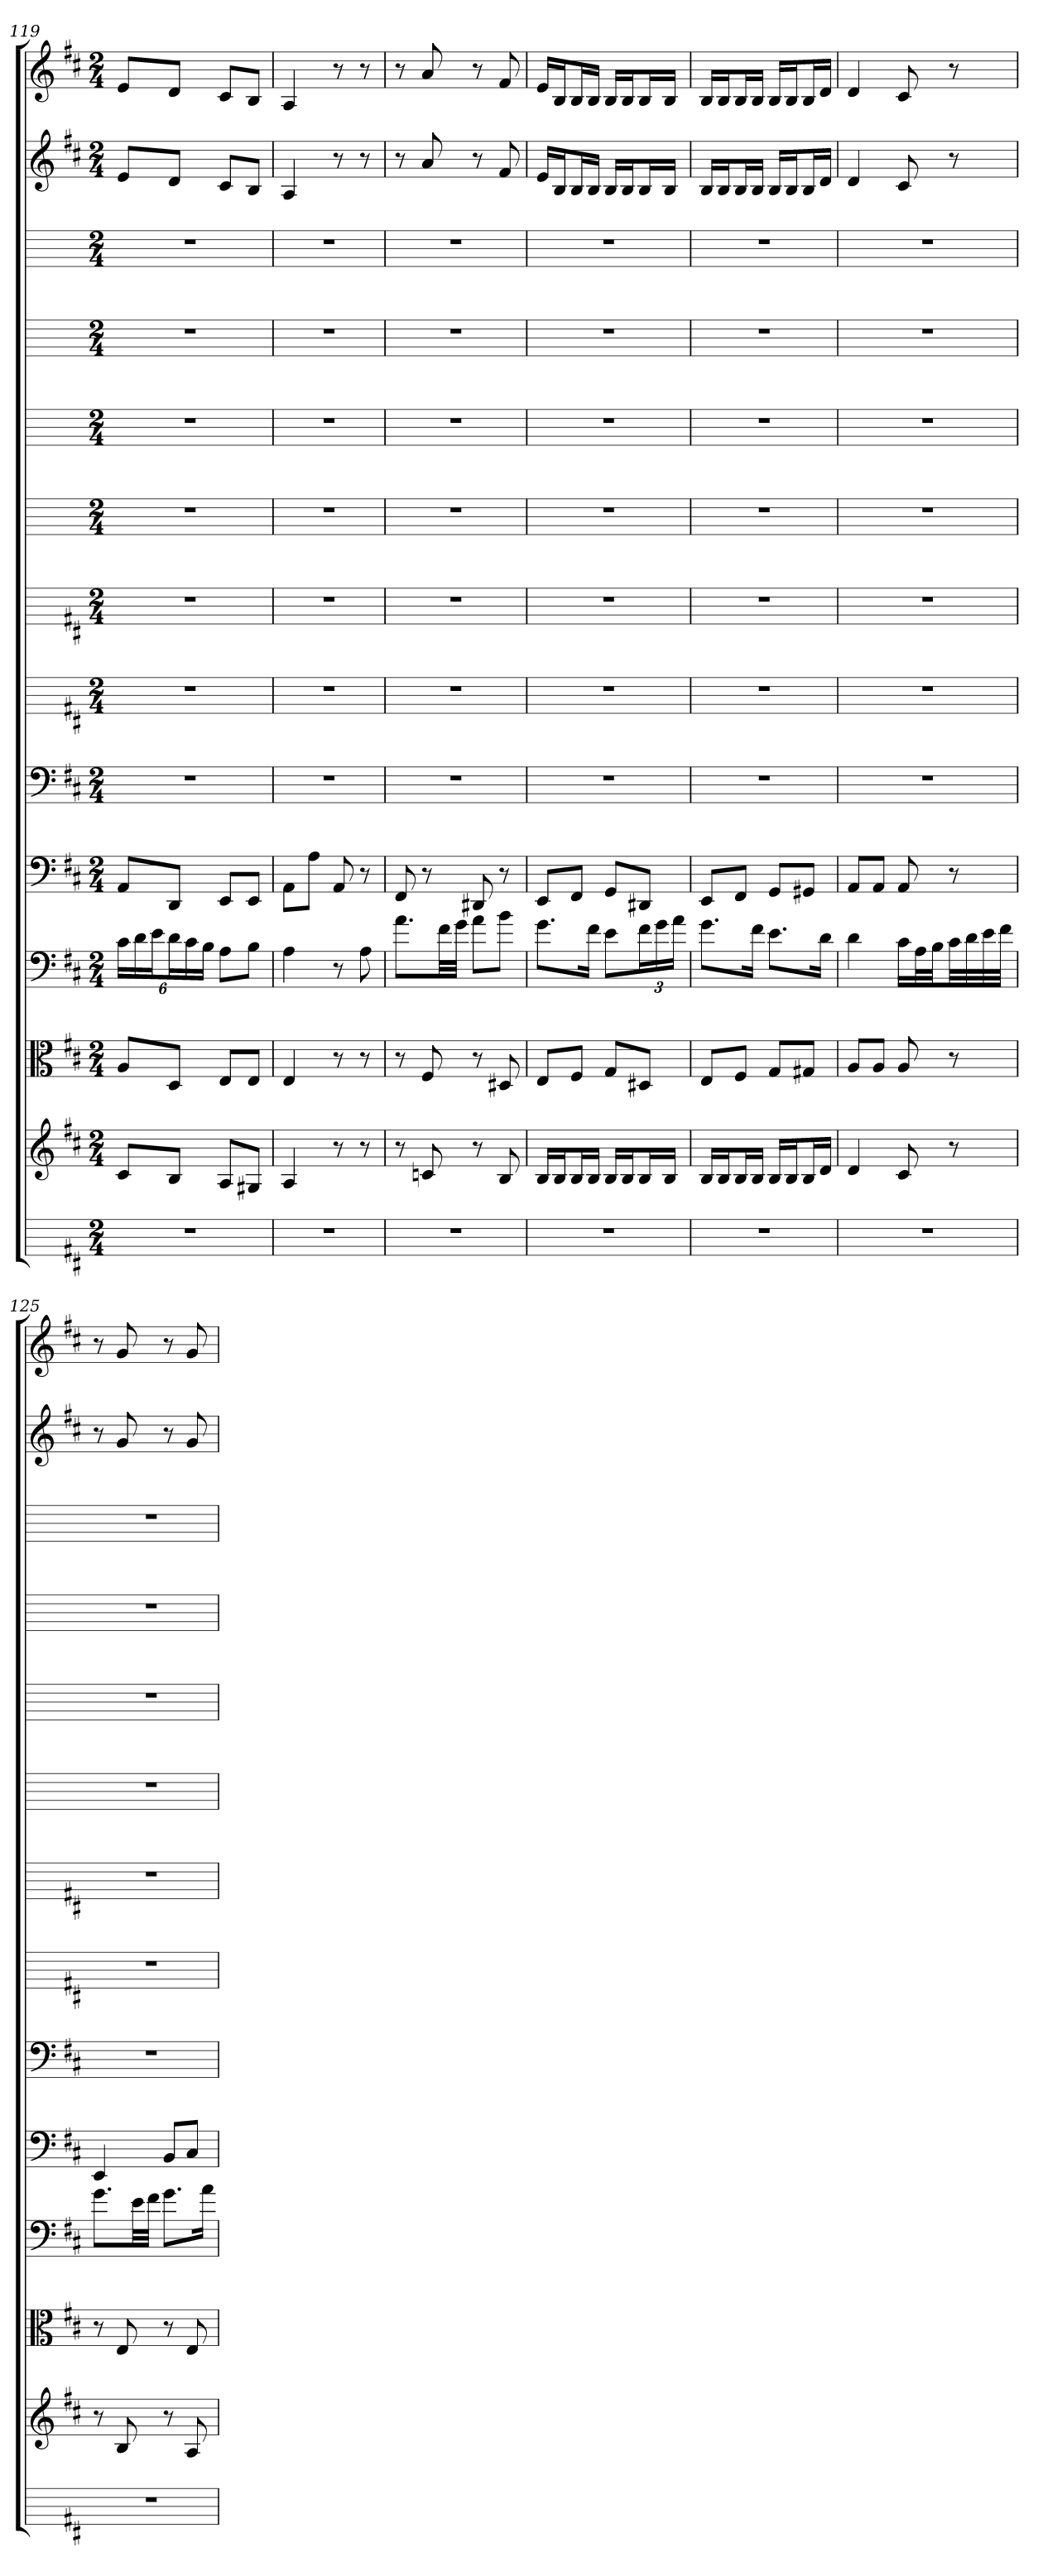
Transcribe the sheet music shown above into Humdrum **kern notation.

**kern	**kern	**kern	**kern	**kern	**kern	**kern	**kern	**kern	**kern	**kern	**kern	**kern	**kern
*part14	*part13	*part12	*part11	*part10	*part9	*part8	*part7	*part6	*part5	*part4	*part3	*part2	*part1
*staff14	*staff13	*staff12	*staff11	*staff10	*staff9	*staff8	*staff7	*staff6	*staff5	*staff4	*staff3	*staff2	*staff1
*	*	*clefC3	*clefF4	*clefF4	*clefF4	*	*	*	*	*	*	*	*
*k[f#c#]	*k[f#c#]	*k[f#c#]	*k[f#c#]	*k[f#c#]	*k[f#c#]	*k[f#c#]	*k[f#c#]	*k[]	*k[]	*k[]	*k[]	*k[f#c#]	*k[f#c#]
*D:	*D:	*D:	*D:	*D:	*D:	*D:	*D:	*	*	*	*	*D:	*D:
*M2/4	*M2/4	*M2/4	*M2/4	*M2/4	*M2/4	*M2/4	*M2/4	*M2/4	*M2/4	*M2/4	*M2/4	*M2/4	*M2/4
=119	=119	=119	=119	=119	=119	=119	=119	=119	=119	=119	=119	=119	=119
2r	8c#L	8A/L	24c#\LL	8AA/L	2r	2r	2r	2r	2r	2r	2r	8eL	8eL
.	.	.	24d\	.	.	.	.	.	.	.	.	.	.
.	.	.	24e\J	.	.	.	.	.	.	.	.	.	.
.	8BJ	8D/J	24d\L	8DD/J	.	.	.	.	.	.	.	8dJ	8dJ
.	.	.	24c#\	.	.	.	.	.	.	.	.	.	.
.	.	.	24B\JJ	.	.	.	.	.	.	.	.	.	.
.	8AL	8E/L	8A\L	8EE/L	.	.	.	.	.	.	.	8c#L	8c#L
.	8G#XJ	8E/J	8B\J	8EE/J	.	.	.	.	.	.	.	8BJ	8BJ
=120	=120	=120	=120	=120	=120	=120	=120	=120	=120	=120	=120	=120	=120
2r	4A	4E	4A	8AA\L	2r	2r	2r	2r	2r	2r	2r	4A	4A
.	.	.	.	8A\J	.	.	.	.	.	.	.	.	.
.	8r	8r	8r	8AA	.	.	.	.	.	.	.	8r	8r
.	8r	8r	8A	8r	.	.	.	.	.	.	.	8r	8r
=121	=121	=121	=121	=121	=121	=121	=121	=121	=121	=121	=121	=121	=121
2r	8r	8r	8.a\L	8FF#	2r	2r	2r	2r	2r	2r	2r	8r	8r
.	8cn	8F#	.	8r	.	.	.	.	.	.	.	8a	8a
.	.	.	32f#\LL	.	.	.	.	.	.	.	.	.	.
.	.	.	32g\JJJ	.	.	.	.	.	.	.	.	.	.
.	8r	8r	8a\L	8DD#X	.	.	.	.	.	.	.	8r	8r
.	8B	8D#X	8b\J	8r	.	.	.	.	.	.	.	8f#	8f#
=122	=122	=122	=122	=122	=122	=122	=122	=122	=122	=122	=122	=122	=122
2r	16BLL	8E/L	8.g\L	8EE/L	2r	2r	2r	2r	2r	2r	2r	16eLL	16eLL
.	16BJ	.	.	.	.	.	.	.	.	.	.	16BJ	16BJ
.	16BL	8F#/J	.	8FF#/J	.	.	.	.	.	.	.	16BL	16BL
.	16BJJ	.	16f#\Jk	.	.	.	.	.	.	.	.	16BJJ	16BJJ
.	16BLL	8G/L	8e\L	8GG/L	.	.	.	.	.	.	.	16BLL	16BLL
.	16BJ	.	.	.	.	.	.	.	.	.	.	16BJ	16BJ
.	16BL	8D#X/J	24f#\L	8DD#X/J	.	.	.	.	.	.	.	16BL	16BL
.	.	.	24g\	.	.	.	.	.	.	.	.	.	.
.	16BJJ	.	.	.	.	.	.	.	.	.	.	16BJJ	16BJJ
.	.	.	24a\JJ	.	.	.	.	.	.	.	.	.	.
=123	=123	=123	=123	=123	=123	=123	=123	=123	=123	=123	=123	=123	=123
2r	16BLL	8E/L	8.g\L	8EE/L	2r	2r	2r	2r	2r	2r	2r	16BLL	16BLL
.	16BJ	.	.	.	.	.	.	.	.	.	.	16BJ	16BJ
.	16BL	8F#/J	.	8FF#/J	.	.	.	.	.	.	.	16BL	16BL
.	16BJJ	.	16f#\Jk	.	.	.	.	.	.	.	.	16BJJ	16BJJ
.	16BLL	8G/L	8.e\L	8GG/L	.	.	.	.	.	.	.	16BLL	16BLL
.	16BJ	.	.	.	.	.	.	.	.	.	.	16BJ	16BJ
.	16BL	8G#X/J	.	8GG#X/J	.	.	.	.	.	.	.	16BL	16BL
.	16dJJ	.	16d\Jk	.	.	.	.	.	.	.	.	16dJJ	16dJJ
=124	=124	=124	=124	=124	=124	=124	=124	=124	=124	=124	=124	=124	=124
2r	4d	8A/L	4d	8AA/L	2r	2r	2r	2r	2r	2r	2r	4d	4d
.	.	8A/J	.	8AA/J	.	.	.	.	.	.	.	.	.
.	8c#	8A	16c#\LL	8AA	.	.	.	.	.	.	.	8c#	8c#
.	.	.	32A\L	.	.	.	.	.	.	.	.	.	.
.	.	.	32B\JJ	.	.	.	.	.	.	.	.	.	.
.	8r	8r	32c#\LL	8r	.	.	.	.	.	.	.	8r	8r
.	.	.	32d\	.	.	.	.	.	.	.	.	.	.
.	.	.	32e\	.	.	.	.	.	.	.	.	.	.
.	.	.	32f#\JJJ	.	.	.	.	.	.	.	.	.	.
=125	=125	=125	=125	=125	=125	=125	=125	=125	=125	=125	=125	=125	=125
2r	8r	8r	8.g\L	4EE	2r	2r	2r	2r	2r	2r	2r	8r	8r
.	8B	8E	.	.	.	.	.	.	.	.	.	8g	8g
.	.	.	32e\LL	.	.	.	.	.	.	.	.	.	.
.	.	.	32f#\JJJ	.	.	.	.	.	.	.	.	.	.
.	8r	8r	8.g\L	8BB/L	.	.	.	.	.	.	.	8r	8r
.	8A	8E	.	8C#/J	.	.	.	.	.	.	.	8g	8g
.	.	.	16a\Jk	.	.	.	.	.	.	.	.	.	.
=	=	=	=	=	=	=	=	=	=	=	=	=	=
*-	*-	*-	*-	*-	*-	*-	*-	*-	*-	*-	*-	*-	*-
